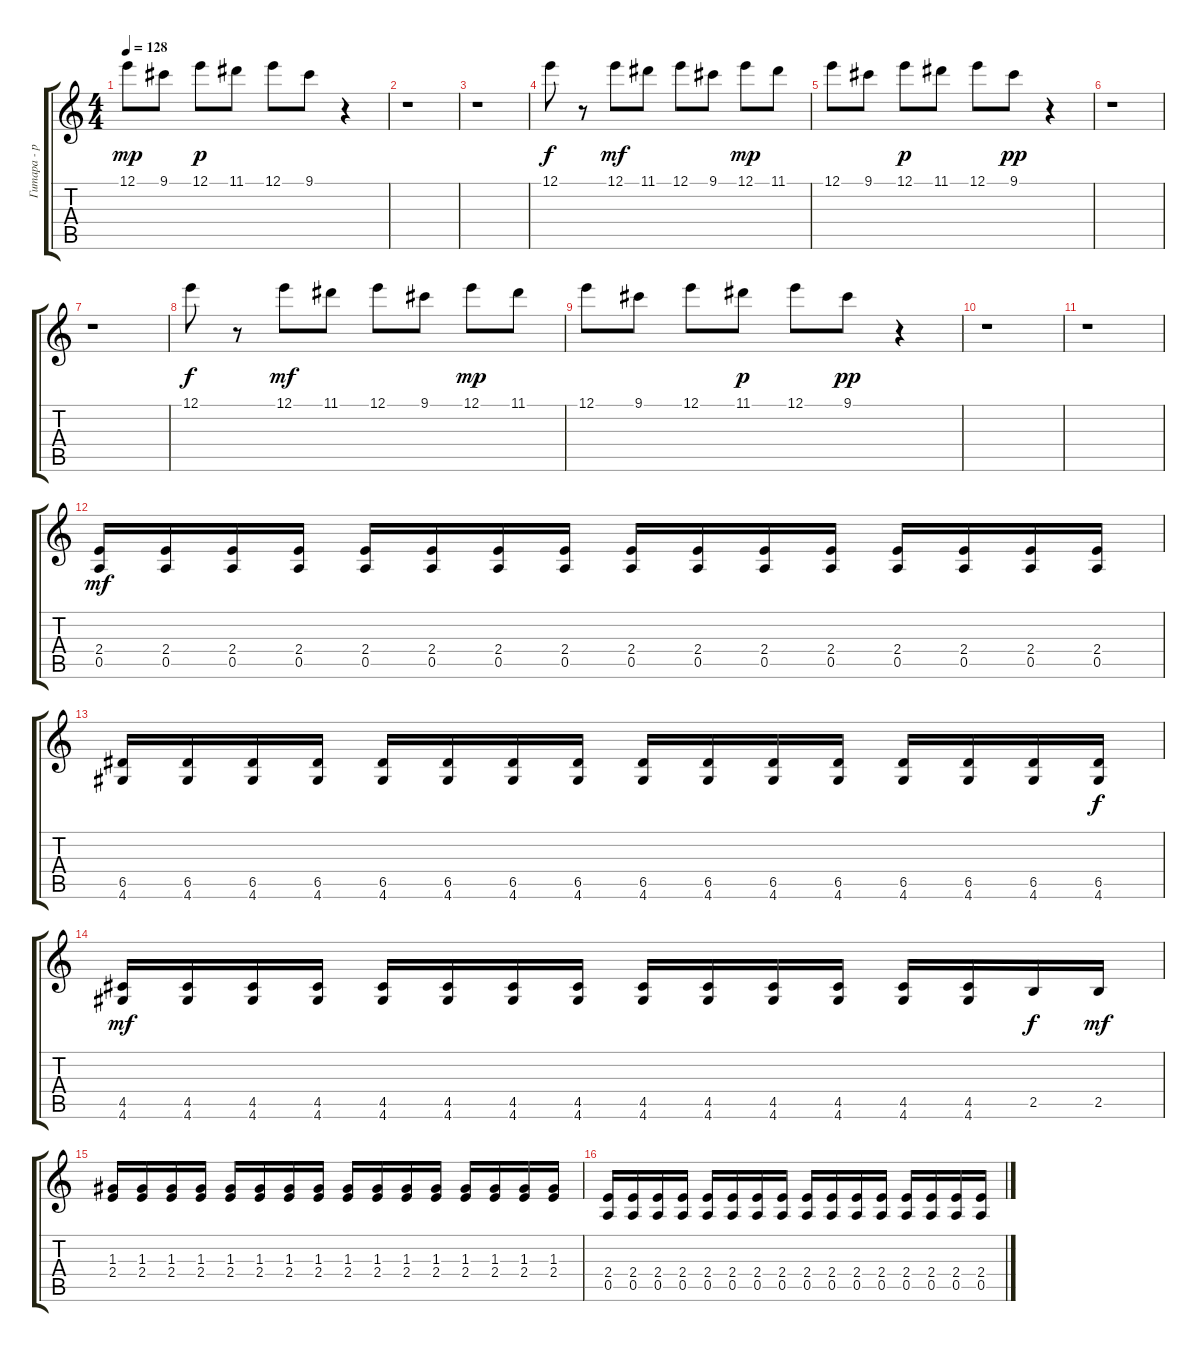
\track ("Гитара - ритм" "Гитара - р") {instrument overdrivenguitar}
\staff {score tabs}
\tuning (E4 B3 G3 D3 A2 E2) {hide}
\ts (4 4)
\tempo 128
\clef g2
\ks c
12.1.8{dy mp} 9.1.8 12.1.8{dy p} 11.1.8 12.1.8 9.1.8 r.4 |
r.1 |
r.1 |
12.1.8{dy f} r.8 12.1.8{dy mf} 11.1.8 12.1.8 9.1.8 12.1.8{dy mp} 11.1.8 |
12.1.8 9.1.8 12.1.8{dy p} 11.1.8 12.1.8 9.1.8{dy pp} r.4 |
r.1 |
r.1 |
12.1.8{dy f} r.8 12.1.8{dy mf} 11.1.8 12.1.8 9.1.8 12.1.8{dy mp} 11.1.8 |
12.1.8 9.1.8 12.1.8 11.1.8{dy p} 12.1.8 9.1.8{dy pp} r.4 |
r.1 |
r.1 |
(2.4 0.5).16{dy mf} (2.4 0.5).16 (2.4 0.5).16 (2.4 0.5).16 (2.4 0.5).16 (2.4 0.5).16 (2.4 0.5).16 (2.4 0.5).16 (2.4 0.5).16 (2.4 0.5).16 (2.4 0.5).16 (2.4 0.5).16 (2.4 0.5).16 (2.4 0.5).16 (2.4 0.5).16 (2.4 0.5).16 |
(6.5 4.6).16 (6.5 4.6).16 (6.5 4.6).16 (6.5 4.6).16 (6.5 4.6).16 (6.5 4.6).16 (6.5 4.6).16 (6.5 4.6).16 (6.5 4.6).16 (6.5 4.6).16 (6.5 4.6).16 (6.5 4.6).16 (6.5 4.6).16 (6.5 4.6).16 (6.5 4.6).16 (6.5 4.6).16{dy f} |
(4.5 4.6).16{dy mf} (4.5 4.6).16 (4.5 4.6).16 (4.5 4.6).16 (4.5 4.6).16 (4.5 4.6).16 (4.5 4.6).16 (4.5 4.6).16 (4.5 4.6).16 (4.5 4.6).16 (4.5 4.6).16 (4.5 4.6).16 (4.5 4.6).16 (4.5 4.6).16 2.5.16{dy f} 2.5.16{dy mf} |
(1.3 2.4).16 (1.3 2.4).16 (1.3 2.4).16 (1.3 2.4).16 (1.3 2.4).16 (1.3 2.4).16 (1.3 2.4).16 (1.3 2.4).16 (1.3 2.4).16 (1.3 2.4).16 (1.3 2.4).16 (1.3 2.4).16 (1.3 2.4).16 (1.3 2.4).16 (1.3 2.4).16 (1.3 2.4).16 |
(2.4 0.5).16 (2.4 0.5).16 (2.4 0.5).16 (2.4 0.5).16 (2.4 0.5).16 (2.4 0.5).16 (2.4 0.5).16 (2.4 0.5).16 (2.4 0.5).16 (2.4 0.5).16 (2.4 0.5).16 (2.4 0.5).16 (2.4 0.5).16 (2.4 0.5).16 (2.4 0.5).16 (2.4 0.5).16
